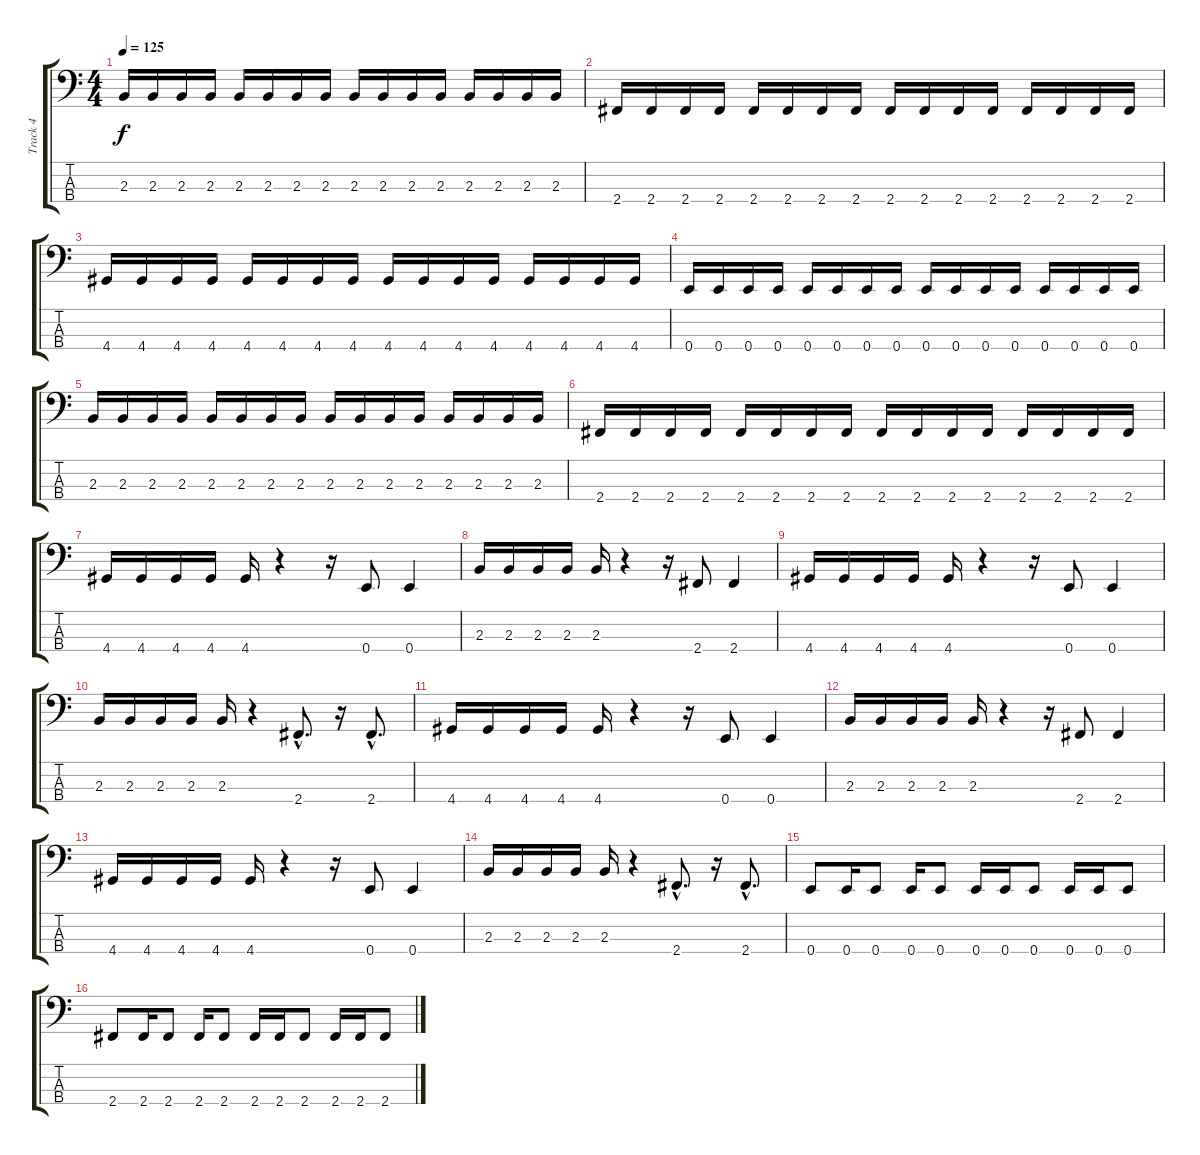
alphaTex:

\track ("Track 4" "Track 4") {instrument electricbasspick}
\staff {score tabs}
\tuning (G2 D2 A1 E1) {hide}
\ts (4 4)
\tempo 125
\clef f4
\ks c
2.3.16{dy f} 2.3.16 2.3.16 2.3.16 2.3.16 2.3.16 2.3.16 2.3.16 2.3.16 2.3.16 2.3.16 2.3.16 2.3.16 2.3.16 2.3.16 2.3.16 |
2.4.16 2.4.16 2.4.16 2.4.16 2.4.16 2.4.16 2.4.16 2.4.16 2.4.16 2.4.16 2.4.16 2.4.16 2.4.16 2.4.16 2.4.16 2.4.16 |
4.4.16 4.4.16 4.4.16 4.4.16 4.4.16 4.4.16 4.4.16 4.4.16 4.4.16 4.4.16 4.4.16 4.4.16 4.4.16 4.4.16 4.4.16 4.4.16 |
0.4.16 0.4.16 0.4.16 0.4.16 0.4.16 0.4.16 0.4.16 0.4.16 0.4.16 0.4.16 0.4.16 0.4.16 0.4.16 0.4.16 0.4.16 0.4.16 |
2.3.16 2.3.16 2.3.16 2.3.16 2.3.16 2.3.16 2.3.16 2.3.16 2.3.16 2.3.16 2.3.16 2.3.16 2.3.16 2.3.16 2.3.16 2.3.16 |
2.4.16 2.4.16 2.4.16 2.4.16 2.4.16 2.4.16 2.4.16 2.4.16 2.4.16 2.4.16 2.4.16 2.4.16 2.4.16 2.4.16 2.4.16 2.4.16 |
4.4.16 4.4.16 4.4.16 4.4.16 4.4.16 r.4 r.16 0.4.8 0.4.4 |
2.3.16 2.3.16 2.3.16 2.3.16 2.3.16 r.4 r.16 2.4.8 2.4.4 |
4.4.16 4.4.16 4.4.16 4.4.16 4.4.16 r.4 r.16 0.4.8 0.4.4 |
2.3.16 2.3.16 2.3.16 2.3.16 2.3.16 r.4 2.4{hac}.8{d} r.16 2.4{hac}.8{d} |
4.4.16 4.4.16 4.4.16 4.4.16 4.4.16 r.4 r.16 0.4.8 0.4.4 |
2.3.16 2.3.16 2.3.16 2.3.16 2.3.16 r.4 r.16 2.4.8 2.4.4 |
4.4.16 4.4.16 4.4.16 4.4.16 4.4.16 r.4 r.16 0.4.8 0.4.4 |
2.3.16 2.3.16 2.3.16 2.3.16 2.3.16 r.4 2.4{hac}.8{d} r.16 2.4{hac}.8{d} |
0.4.8 0.4.16 0.4.8 0.4.16 0.4.8 0.4.16 0.4.16 0.4.8 0.4.16 0.4.16 0.4.8 |
2.4.8 2.4.16 2.4.8 2.4.16 2.4.8 2.4.16 2.4.16 2.4.8 2.4.16 2.4.16 2.4.8
